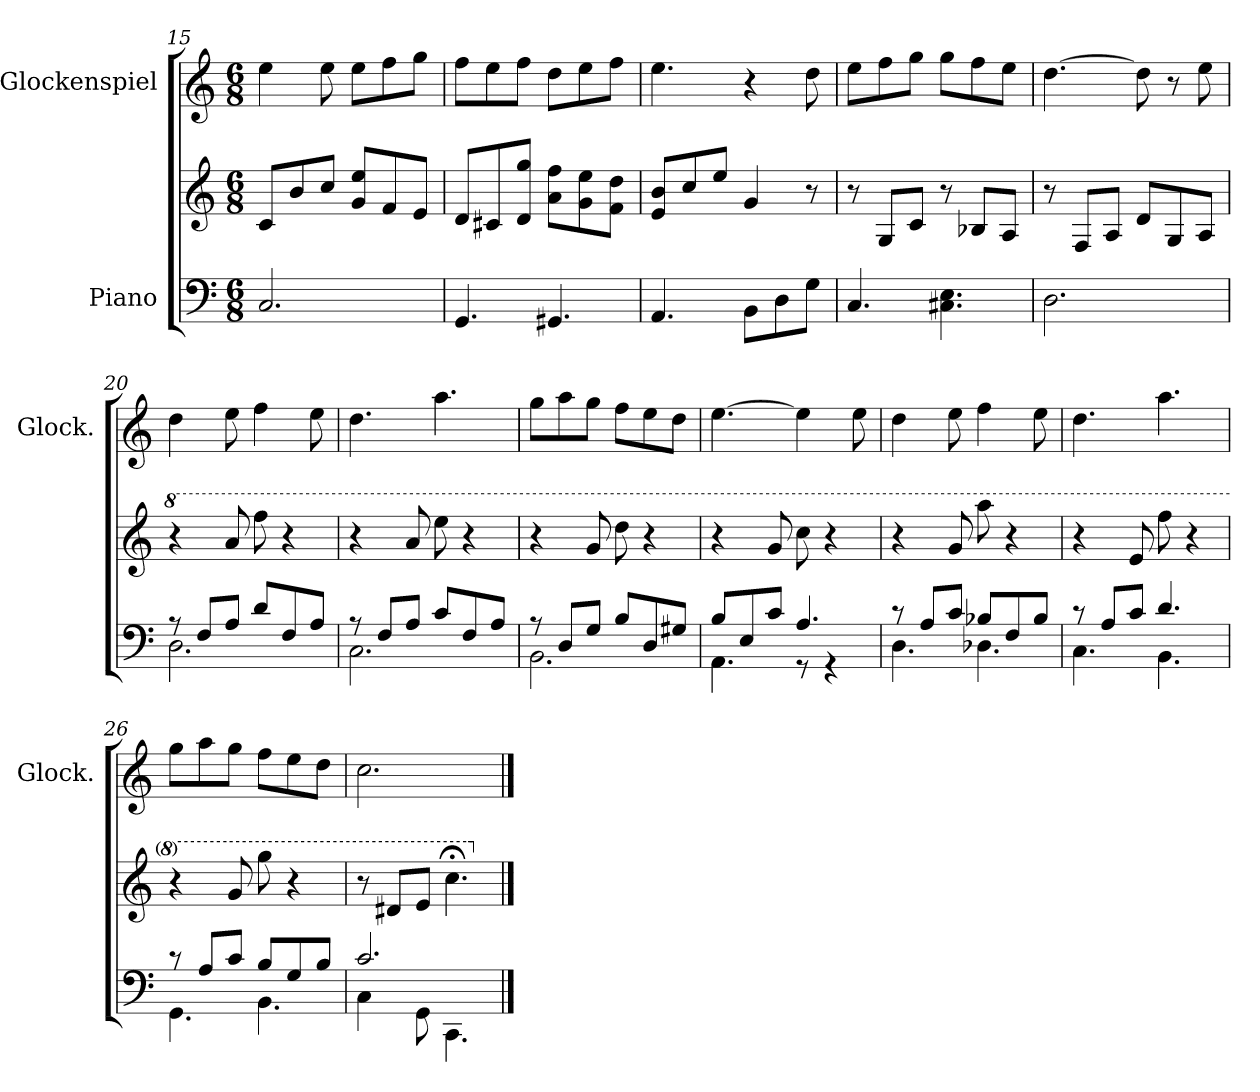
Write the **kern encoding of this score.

**kern	**kern	**kern
*part2	*part2	*part1
*staff3	*staff2	*staff1
*I"Piano	*	*I"Glockenspiel
*	*	*I'Glock.
*clefF4	*clefG2	*clefG2
*	*	*ITrd-14c-24
*k[]	*k[]	*k[]
*M6/8	*M6/8	*M6/8
=15	=15	=15
2.C/	8c/L	4eeee\
.	8b/	.
.	8cc/J	8eeee\
.	8g/ 8ee/L	8eeee\L
.	8f/	8ffff\
.	8e/J	8gggg\J
=16	=16	=16
4.GG/	8d/L	8ffff\L
.	8c#X/	8eeee\
.	8d/ 8gg/J	8ffff\J
4.GG#X/	8a\ 8ff\L	8dddd\L
.	8g\ 8ee\	8eeee\
.	8f\ 8dd\J	8ffff\J
=17	=17	=17
4.AA/	8e/ 8b/L	4.eeee\
.	8cc/	.
.	8ee/J	.
8BB\L	4g/	4r
8D\	.	.
8G\J	8r	8dddd\
=18	=18	=18
4.C/	8r	8eeee\L
.	8G/L	8ffff\
.	8c/J	8gggg\J
4.C#X\ 4.E\	8r	8gggg\L
.	8B-X/L	8ffff\
.	8A/J	8eeee\J
=19	=19	=19
2.D\	8r	[4.dddd\
.	8F/L	.
.	8A/J	.
.	8d/L	8dddd\]
.	8G/	8r
.	8A/J	8eeee\
=20	=20	=20
*^	*	*
*	*	*8va	*
8r	2.D\	4r	4dddd\
8F/L	.	.	.
8A/J	.	8aa/	8eeee\
8d/L	.	8fff\	4ffff\
8F/	.	4r	.
8A/J	.	.	8eeee\
!!LO:LB:g=z
=21	=21	=21	=21
8r	2.C\	4r	4.dddd\
8F/L	.	.	.
8A/J	.	8aa/	.
8c/L	.	8eee\	4.aaaa\
8F/	.	4r	.
8A/J	.	.	.
=22	=22	=22	=22
8r	2.BB\	4r	8gggg\L
8D/L	.	.	8aaaa\
8G/J	.	8gg/	8gggg\J
8B/L	.	8ddd\	8ffff\L
8D/	.	4r	8eeee\
8G#X/J	.	.	8dddd\J
=23	=23	=23	=23
8B/L	4.AA\	4r	[4.eeee\
8E/	.	.	.
8c/J	.	8gg/	.
4.A/	8r	8ccc\	4eeee\]
.	4r	4r	.
.	.	.	8eeee\
=24	=24	=24	=24
8r	4.D\	4r	4dddd\
8A/L	.	.	.
8c/J	.	8gg/	8eeee\
8B-X/L	4.D-X\	8aaa\	4ffff\
8F/	.	4r	.
8B-/J	.	.	8eeee\
=25	=25	=25	=25
8r	4.C\	4r	4.dddd\
8A/L	.	.	.
8c/J	.	8ee/	.
4.d/	4.BB\	8fff\	4.aaaa\
.	.	4r	.
=26	=26	=26	=26
8r	4.GG\	4r	8gggg\L
8A/L	.	.	8aaaa\
8c/J	.	8gg/	8gggg\J
8B/L	4.BB\	8ggg\	8ffff\L
8G/	.	4r	8eeee\
8B/J	.	.	8dddd\J
=27	=27	=27	=27
2.c/	4C\	8r	2.cccc\
.	.	8dd#X/L	.
.	8GG\	8ee/J	.
.	4.CC\	4.ccc;<\	.
*	*	*X8va	*
*v	*v	*	*
==	==	==
*-	*-	*-
